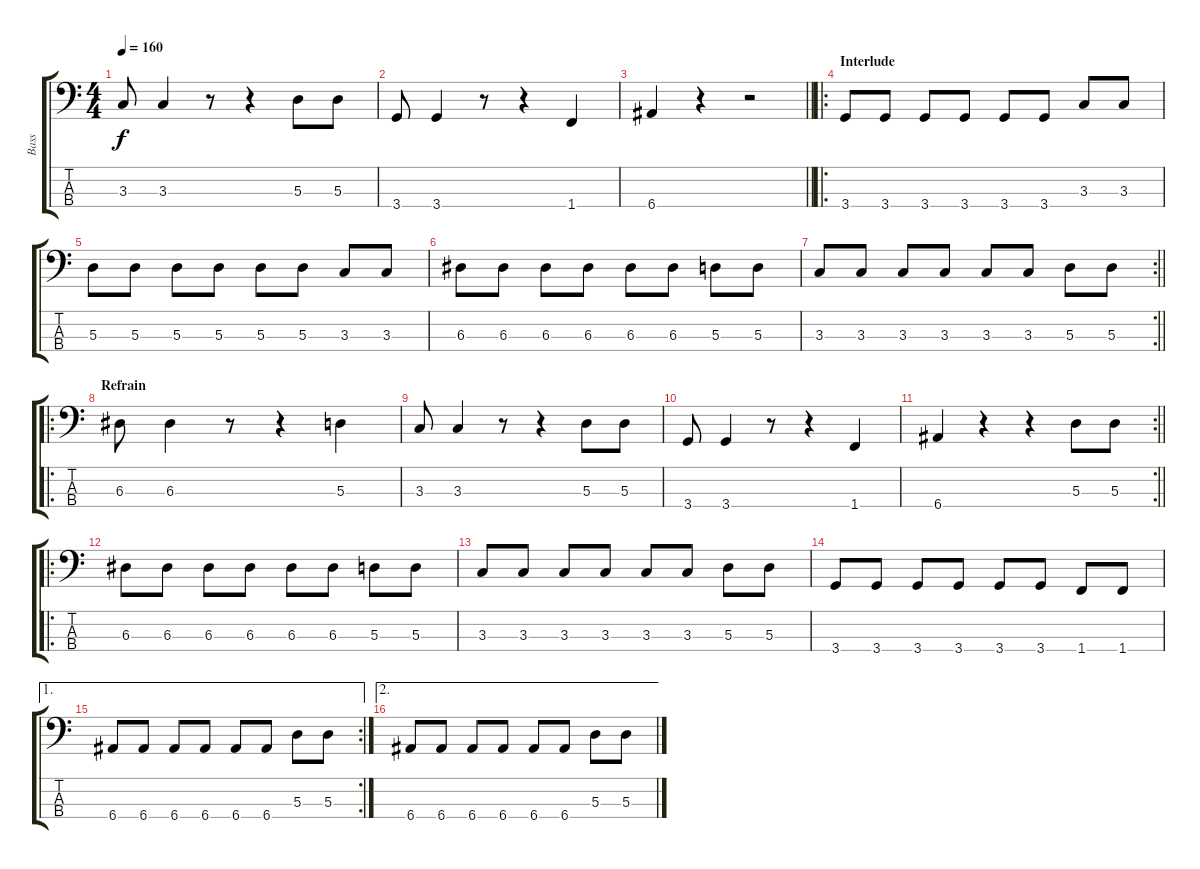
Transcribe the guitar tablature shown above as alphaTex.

\track ("Bass" "Bass") {instrument electricbasspick}
\staff {score tabs}
\tuning (G2 D2 A1 E1) {hide}
\ts (4 4)
\tempo 160
\clef f4
\ks c
3.3.8{dy f} 3.3.4 r.8 r.4 5.3.8 5.3.8 |
3.4.8 3.4.4 r.8 r.4 1.4.4 |
\barLineRight lightlight
6.4.4 r.4 r.2 |
\ro
\section ("" "Interlude")
3.4.8 3.4.8 3.4.8 3.4.8 3.4.8 3.4.8 3.3.8 3.3.8 |
5.3.8 5.3.8 5.3.8 5.3.8 5.3.8 5.3.8 3.3.8 3.3.8 |
6.3.8 6.3.8 6.3.8 6.3.8 6.3.8 6.3.8 5.3.8 5.3.8 |
\rc 2
\barLineRight lightlight
3.3.8 3.3.8 3.3.8 3.3.8 3.3.8 3.3.8 5.3.8 5.3.8 |
\ro
\section ("" "Refrain")
6.3.8 6.3.4 r.8 r.4 5.3.4 |
3.3.8 3.3.4 r.8 r.4 5.3.8 5.3.8 |
3.4.8 3.4.4 r.8 r.4 1.4.4 |
\rc 2
\barLineRight lightlight
6.4.4 r.4 r.4 5.3.8 5.3.8 |
\ro
6.3.8 6.3.8 6.3.8 6.3.8 6.3.8 6.3.8 5.3.8 5.3.8 |
3.3.8 3.3.8 3.3.8 3.3.8 3.3.8 3.3.8 5.3.8 5.3.8 |
3.4.8 3.4.8 3.4.8 3.4.8 3.4.8 3.4.8 1.4.8 1.4.8 |
\ae 1
\rc 2
6.4.8 6.4.8 6.4.8 6.4.8 6.4.8 6.4.8 5.3.8 5.3.8 |
\ae 2
6.4.8 6.4.8 6.4.8 6.4.8 6.4.8 6.4.8 5.3.8 5.3.8
